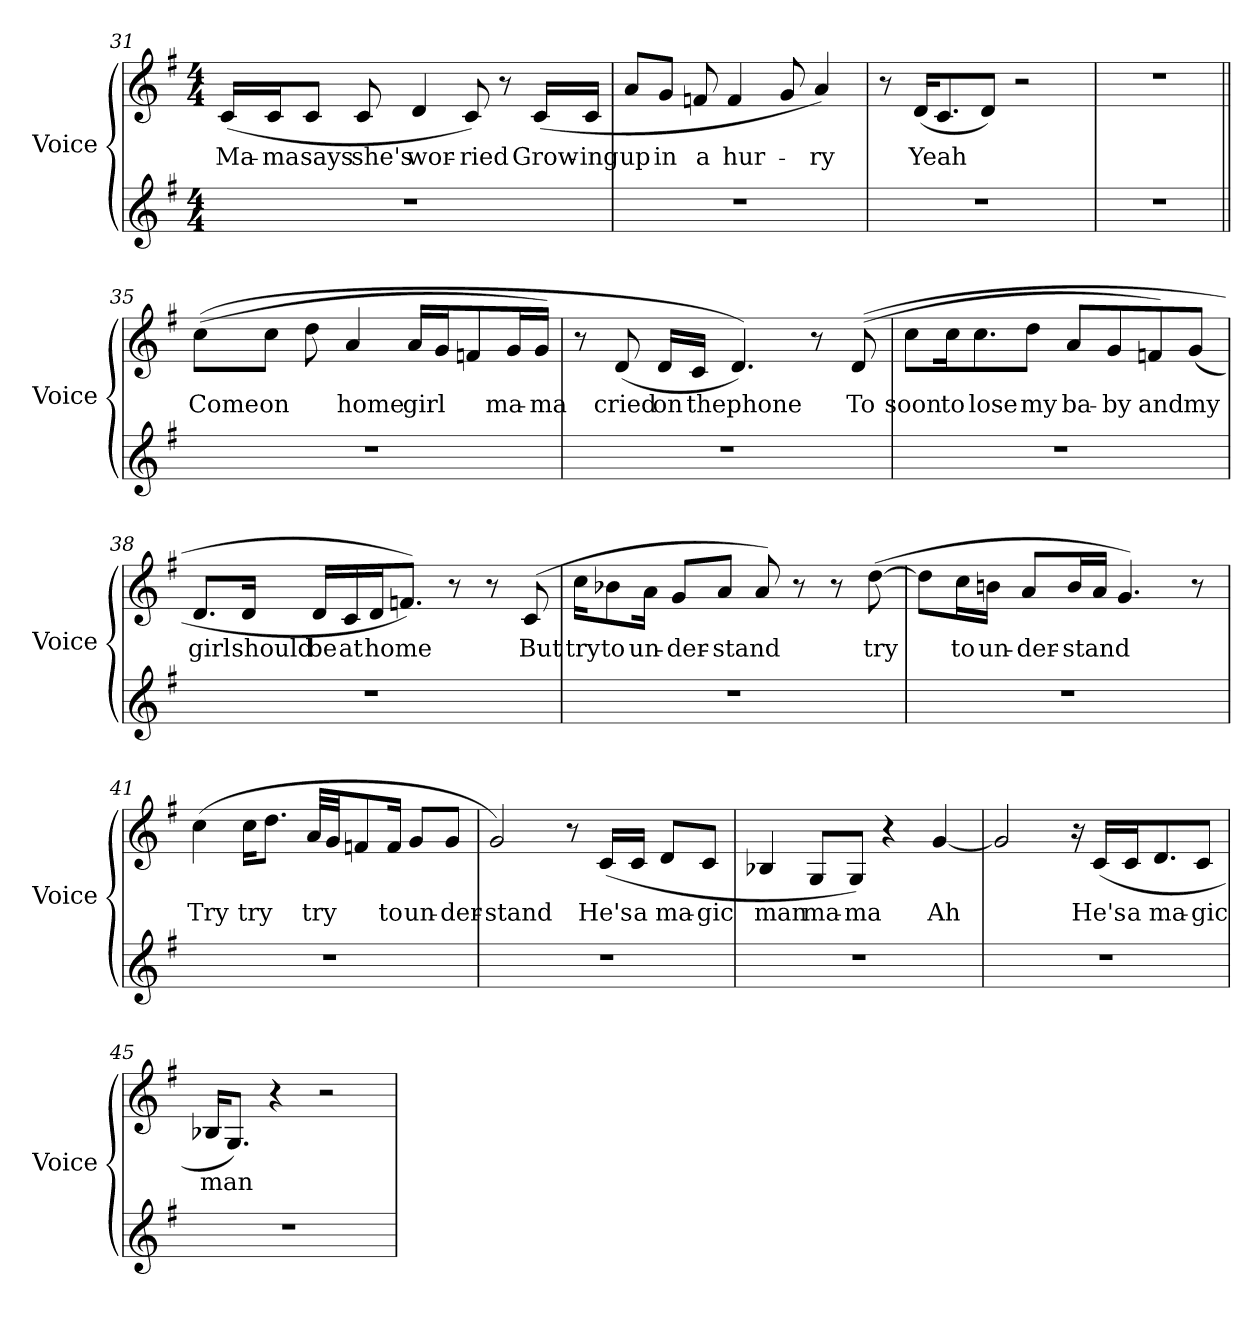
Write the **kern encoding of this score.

**kern	**kern	**text
*part2	*part1	*part1
*staff2	*staff1	*staff1
*I"Voice	*I"Voice	*
*I'Voice	*I'Voice	*
!!LO:PB:g=z
*clefG2	*clefG2	*
*k[f#]	*k[f#]	*
*G:	*G:	*
*M4/4	*M4/4	*
=31	=31	=31
!	!	!LO:LY:b:color=#000000
1r	(16ci/LL	Ma-
!	!	!LO:LY:b:color=#000000
.	16ci/J	-ma
!	!	!LO:LY:b:color=#000000
.	8ci/J	says
!	!	!LO:LY:b:color=#000000
.	8ci/	she's
!	!	!LO:LY:b:color=#000000
.	4di/	wor-
!	!	!LO:LY:b:color=#000000
.	8ci/)	-ried
.	8r	.
!	!	!LO:LY:b:color=#000000
.	(16ci/LL	Grow-
!	!	!LO:LY:b:color=#000000
.	16ci/JJ	-ing
=32	=32	=32
!	!	!LO:LY:b:color=#000000
1r	8ai/L	up
!	!	!LO:LY:b:color=#000000
.	8gi/J	in
!	!	!LO:LY:b:color=#000000
.	8fni/	a
!	!	!LO:LY:b:color=#000000
.	4fi/	hur-
.	8gi/	.
!	!	!LO:LY:b:color=#000000
.	4ai/)	-ry
=33	=33	=33
1r	8r	.
!	!	!LO:LY:b:color=#000000
.	(16di/KL	Yeah
.	8.ci/	.
.	8di/J)	.
.	2r	.
=34	=34	=34
1r	1r	.
!!LO:LB:g=z
=35||	=35||	=35||
!	!	!LO:LY:b:color=#000000
1r	((8cci\L	Come
!	!	!LO:LY:b:color=#000000
.	8cci\J	on
.	8ddi\	.
!	!	!LO:LY:b:color=#000000
.	4ai/	home
!	!	!LO:LY:b:color=#000000
.	16ai/LL	girl
.	16gi/J	.
.	8fni/	.
!	!	!LO:LY:b:color=#000000
.	16gi/L	ma-
!	!	!LO:LY:b:color=#000000
.	16gi/JJ)	-ma
=36	=36	=36
1r	8r	.
!	!	!LO:LY:b:color=#000000
.	(8di/	cried
!	!	!LO:LY:b:color=#000000
.	16di/LL	on
!	!	!LO:LY:b:color=#000000
.	16ci/JJ	the
!	!	!LO:LY:b:color=#000000
.	4.di/))	phone
.	8r	.
!	!	!LO:LY:b:color=#000000
.	((8di/	To
=37	=37	=37
!	!	!LO:LY:b:color=#000000
1r	8cci\L	soon
!	!	!LO:LY:b:color=#000000
.	16cci\k	to
!	!	!LO:LY:b:color=#000000
.	8.cci\	lose
!	!	!LO:LY:b:color=#000000
.	8ddi\J	my
!	!	!LO:LY:b:color=#000000
.	8ai/L	ba-
!	!	!LO:LY:b:color=#000000
.	8gi/	-by
!	!	!LO:LY:b:color=#000000
.	8fni/)	and
!	!	!LO:LY:b:color=#000000
.	(8gi/J	my
!!LO:LB:g=z
=38	=38	=38
!	!	!LO:LY:b:color=#000000
1r	8.di/L	girl
!	!	!LO:LY:b:color=#000000
.	16di/Jk	should
!	!	!LO:LY:b:color=#000000
.	16di/LL	be
!	!	!LO:LY:b:color=#000000
.	16ci/	at
!	!	!LO:LY:b:color=#000000
.	16di/J	home
.	8.fni/J))	.
.	8r	.
.	8r	.
!	!	!LO:LY:b:color=#000000
.	(8ci/	But
=39	=39	=39
!	!	!LO:LY:b:color=#000000
1r	16cci\KL	try
!	!	!LO:LY:b:color=#000000
.	8b-Xi\	to
!	!	!LO:LY:b:color=#000000
.	16ai\Jk	un-
!	!	!LO:LY:b:color=#000000
.	8gi/L	-der-
!	!	!LO:LY:b:color=#000000
.	8ai/J	-stand
.	8ai/)	.
.	8r	.
.	8r	.
!	!	!LO:LY:b:color=#000000
.	([8ddi\	try
=40	=40	=40
1r	8ddi\L]	.
!	!	!LO:LY:b:color=#000000
.	16cci\L	to
!	!	!LO:LY:b:color=#000000
.	16bni\JJ	un-
!	!	!LO:LY:b:color=#000000
.	8ai/L	-der-
!	!	!LO:LY:b:color=#000000
.	16bi/L	-stand
.	16ai/JJ	.
.	4.gi/)	.
.	8r	.
!!LO:LB:g=z
=41	=41	=41
!	!	!LO:LY:b:color=#000000
1r	(4cci\	Try
!	!	!LO:LY:b:color=#000000
.	16cci\KL	try
.	8.ddi\J	.
!	!	!LO:LY:b:color=#000000
.	32ai/LLL	try
.	32gi/JJ	.
.	8fni/	.
!	!	!LO:LY:b:color=#000000
.	16fi/Jk	to
!	!	!LO:LY:b:color=#000000
.	8gi/L	un-
!	!	!LO:LY:b:color=#000000
.	8gi/J	-der-
=42	=42	=42
!	!	!LO:LY:b:color=#000000
1r	2gi/)	-stand
.	8r	.
!	!	!LO:LY:b:color=#000000
.	(16ci/LL	He's
!	!	!LO:LY:b:color=#000000
.	16ci/JJ	a
!	!	!LO:LY:b:color=#000000
.	8di/L	ma-
!	!	!LO:LY:b:color=#000000
.	8ci/J	-gic
=43	=43	=43
!	!	!LO:LY:b:color=#000000
1r	4B-Xi/	man
!	!	!LO:LY:b:color=#000000
.	8Gi/L	ma-
!	!	!LO:LY:b:color=#000000
.	8Gi/J)	-ma
.	4r	.
!	!	!LO:LY:b:color=#000000
.	[4gi/	Ah
=44	=44	=44
1r	2gi/]	.
.	16r	.
!	!	!LO:LY:b:color=#000000
.	(16ci/LL	He's
!	!	!LO:LY:b:color=#000000
.	16ci/J	a
!	!	!LO:LY:b:color=#000000
.	8.di/	ma-
!	!	!LO:LY:b:color=#000000
.	8ci/J	-gic
!!LO:LB:g=z
=45	=45	=45
!	!	!LO:LY:b:color=#000000
1r	16B-Xi/KL	man
.	8.Gi/J)	.
.	4r	.
.	2r	.
=	=	=
*-	*-	*-
